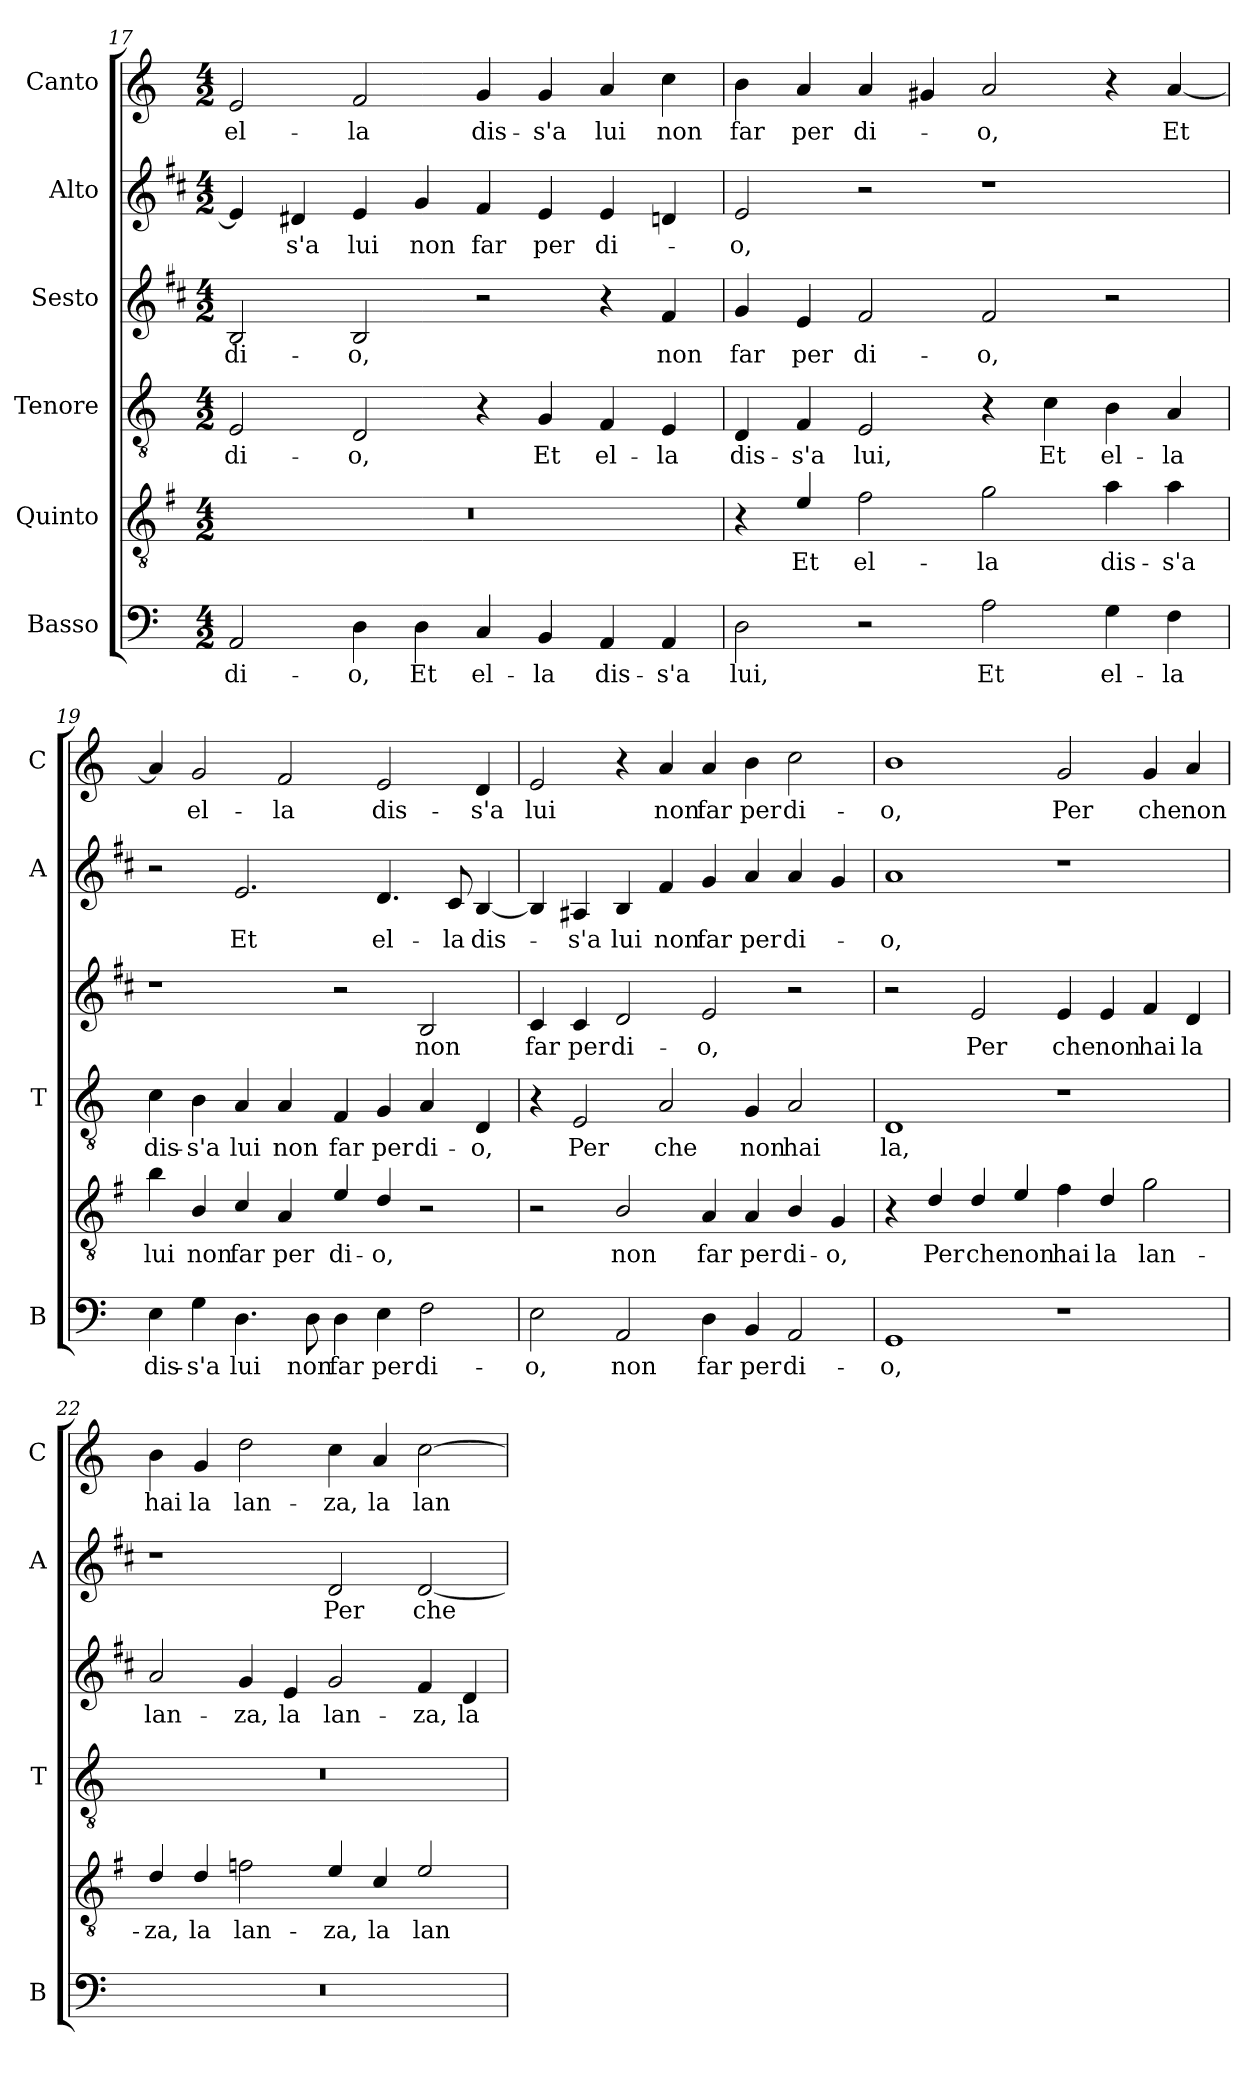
**kern	**text	**kern	**text	**kern	**text	**kern	**text	**kern	**text	**kern	**text
*part6	*part6	*part5	*part5	*part4	*part4	*part3	*part3	*part2	*part2	*part1	*part1
*staff6	*staff6	*staff5	*staff5	*staff4	*staff4	*staff3	*staff3	*staff2	*staff2	*staff1	*staff1
*I"Basso	*	*I"Quinto	*	*I"Tenore	*	*I"Sesto	*	*I"Alto	*	*I"Canto	*
*I'B	*	*	*	*I'T	*	*	*	*I'A	*	*I'C	*
*clefF4	*	*clefGv2	*	*clefGv2	*	*clefG2	*	*clefG2	*	*clefG2	*
*	*	*ITrd4c7	*	*	*	*ITrd1c2	*	*ITrd1c2	*	*	*
*k[]	*	*k[]	*	*k[]	*	*k[]	*	*k[]	*	*k[]	*
*C:	*	*C:	*	*C:	*	*C:	*	*C:	*	*C:	*
*M4/2	*	*M4/2	*	*M4/2	*	*M4/2	*	*M4/2	*	*M4/2	*
=17	=17	=17	=17	=17	=17	=17	=17	=17	=17	=17	=17
!	!LO:LY:b	!	!	!	!LO:LY:b	!	!LO:LY:b	!	!	!	!LO:LY:b
2AA/	di-	0r	.	2E/	di-	2A/	di-	4d/]	.	2e/	el-
!	!	!	!	!	!	!	!	!	!LO:LY:b	!	!
.	.	.	.	.	.	.	.	4c#X/	-s'a	.	.
!	!LO:LY:b	!	!	!	!LO:LY:b	!	!LO:LY:b	!	!LO:LY:b	!	!LO:LY:b
4D\	-o,	.	.	2D/	-o,	2A/	-o,	4d/	lui	2f/	-la
!	!LO:LY:b	!	!	!	!	!	!	!	!LO:LY:b	!	!
4D\	Et	.	.	.	.	.	.	4f/	non	.	.
!	!LO:LY:b	!	!	!	!	!	!	!	!LO:LY:b	!	!LO:LY:b
4C/	el-	.	.	4r	.	2r	.	4e/	far	4g/	dis-
!	!LO:LY:b	!	!	!	!LO:LY:b	!	!	!	!LO:LY:b	!	!LO:LY:b
4BB/	-la	.	.	4G/	Et	.	.	4d/	per	4g/	-s'a
!	!LO:LY:b	!	!	!	!LO:LY:b	!	!	!	!LO:LY:b	!	!LO:LY:b
4AA/	dis-	.	.	4F/	el-	4r	.	4d/	di-	4a/	lui
!	!LO:LY:b	!	!	!	!LO:LY:b	!	!LO:LY:b	!	!	!	!LO:LY:b
4AA/	-s'a	.	.	4E/	-la	4e/	non	4cn/	.	4cc\	non
=18	=18	=18	=18	=18	=18	=18	=18	=18	=18	=18	=18
!	!LO:LY:b	!	!	!	!LO:LY:b	!	!LO:LY:b	!	!LO:LY:b	!	!LO:LY:b
2D\	lui,	4r	.	4D/	dis-	4f/	far	2d/	-o,	4b\	far
!	!	!	!LO:LY:b	!	!LO:LY:b	!	!LO:LY:b	!	!	!	!LO:LY:b
.	.	4A/	Et	4F/	-s'a	4d/	per	.	.	4a/	per
!	!	!	!LO:LY:b	!	!LO:LY:b	!	!LO:LY:b	!	!	!	!LO:LY:b
2r	.	2B\	el-	2E/	lui,	2e/	di-	2r	.	4a/	di-
.	.	.	.	.	.	.	.	.	.	4g#X/	.
!	!LO:LY:b	!	!LO:LY:b	!	!	!	!LO:LY:b	!	!	!	!LO:LY:b
2A\	Et	2c\	-la	4r	.	2e/	-o,	1r	.	2a/	-o,
!	!	!	!	!	!LO:LY:b	!	!	!	!	!	!
.	.	.	.	4c\	Et	.	.	.	.	.	.
!	!LO:LY:b	!	!LO:LY:b	!	!LO:LY:b	!	!	!	!	!	!
4G\	el-	4d\	dis-	4B\	el-	2r	.	.	.	4r	.
!	!LO:LY:b	!	!LO:LY:b	!	!LO:LY:b	!	!	!	!	!	!LO:LY:b
4F\	-la	4d\	-s'a	4A/	-la	.	.	.	.	[4a/	Et
!!LO:PB:g=z
=19	=19	=19	=19	=19	=19	=19	=19	=19	=19	=19	=19
!	!LO:LY:b	!	!LO:LY:b	!	!LO:LY:b	!	!	!	!	!	!
4E\	dis-	4e\	lui	4c\	dis-	1r	.	2r	.	4a/]	.
!	!LO:LY:b	!	!LO:LY:b	!	!LO:LY:b	!	!	!	!	!	!LO:LY:b
4G\	-s'a	4E/	non	4B\	-s'a	.	.	.	.	2g/	el-
!	!LO:LY:b	!	!LO:LY:b	!	!LO:LY:b	!	!	!	!LO:LY:b	!	!
4.D\	lui	4F/	far	4A/	lui	.	.	2.d/	Et	.	.
!	!	!	!LO:LY:b	!	!LO:LY:b	!	!	!	!	!	!LO:LY:b
.	.	4D/	per	4A/	non	.	.	.	.	2f/	-la
!	!LO:LY:b	!	!	!	!	!	!	!	!	!	!
8D\	non	.	.	.	.	.	.	.	.	.	.
!	!LO:LY:b	!	!LO:LY:b	!	!LO:LY:b	!	!	!	!	!	!
4D\	far	4A/	di-	4F/	far	2r	.	.	.	.	.
!	!LO:LY:b	!	!LO:LY:b	!	!LO:LY:b	!	!	!	!LO:LY:b	!	!LO:LY:b
4E\	per	4G/	-o,	4G/	per	.	.	4.c/	el-	2e/	dis-
!	!LO:LY:b	!	!	!	!LO:LY:b	!	!LO:LY:b	!	!	!	!
2F\	di-	2r	.	4A/	di-	2A/	non	.	.	.	.
!	!	!	!	!	!	!	!	!	!LO:LY:b	!	!
.	.	.	.	.	.	.	.	8B/	-la	.	.
!	!	!	!	!	!LO:LY:b	!	!	!	!LO:LY:b	!	!LO:LY:b
.	.	.	.	4D/	-o,	.	.	[4A/	dis-	4d/	-s'a
=20	=20	=20	=20	=20	=20	=20	=20	=20	=20	=20	=20
!	!LO:LY:b	!	!	!	!	!	!LO:LY:b	!	!	!	!LO:LY:b
2E\	-o,	2r	.	4r	.	4B/	far	4A/]	.	2e/	lui
!	!	!	!	!	!LO:LY:b	!	!LO:LY:b	!	!LO:LY:b	!	!
.	.	.	.	2E/	Per	4B/	per	4G#X/	-s'a	.	.
!	!LO:LY:b	!	!LO:LY:b	!	!	!	!LO:LY:b	!	!LO:LY:b	!	!
2AA/	non	2E/	non	.	.	2c/	di-	4A/	lui	4r	.
!	!	!	!	!	!LO:LY:b	!	!	!	!LO:LY:b	!	!LO:LY:b
.	.	.	.	2A/	che	.	.	4e/	non	4a/	non
!	!LO:LY:b	!	!LO:LY:b	!	!	!	!LO:LY:b	!	!LO:LY:b	!	!LO:LY:b
4D\	far	4D/	far	.	.	2d/	-o,	4f/	far	4a/	far
!	!LO:LY:b	!	!LO:LY:b	!	!LO:LY:b	!	!	!	!LO:LY:b	!	!LO:LY:b
4BB/	per	4D/	per	4G/	non	.	.	4g/	per	4b\	per
!	!LO:LY:b	!	!LO:LY:b	!	!LO:LY:b	!	!	!	!LO:LY:b	!	!LO:LY:b
2AA/	di-	4E/	di-	2A/	hai	2r	.	4g/	di-	2cc\	di-
!	!	!	!LO:LY:b	!	!	!	!	!	!	!	!
.	.	4C/	-o,	.	.	.	.	4f/	.	.	.
=21	=21	=21	=21	=21	=21	=21	=21	=21	=21	=21	=21
!	!LO:LY:b	!	!	!	!LO:LY:b	!	!	!	!LO:LY:b	!	!LO:LY:b
1GG	-o,	4r	.	1D	la,	2r	.	1g	-o,	1b	-o,
!	!	!	!LO:LY:b	!	!	!	!	!	!	!	!
.	.	4G/	Per	.	.	.	.	.	.	.	.
!	!	!	!LO:LY:b	!	!	!	!LO:LY:b	!	!	!	!
.	.	4G/	che	.	.	2d/	Per	.	.	.	.
!	!	!	!LO:LY:b	!	!	!	!	!	!	!	!
.	.	4A/	non	.	.	.	.	.	.	.	.
!	!	!	!LO:LY:b	!	!	!	!LO:LY:b	!	!	!	!LO:LY:b
1r	.	4B\	hai	1r	.	4d/	che	1r	.	2g/	Per
!	!	!	!LO:LY:b	!	!	!	!LO:LY:b	!	!	!	!
.	.	4G/	la	.	.	4d/	non	.	.	.	.
!	!	!	!LO:LY:b	!	!	!	!LO:LY:b	!	!	!	!LO:LY:b
.	.	2c\	lan-	.	.	4e/	hai	.	.	4g/	che
!	!	!	!	!	!	!	!LO:LY:b	!	!	!	!LO:LY:b
.	.	.	.	.	.	4c/	la	.	.	4a/	non
=22	=22	=22	=22	=22	=22	=22	=22	=22	=22	=22	=22
!	!	!	!LO:LY:b	!	!	!	!LO:LY:b	!	!	!	!LO:LY:b
0r	.	4G/	-za,	0r	.	2g/	lan-	1r	.	4b\	hai
!	!	!	!LO:LY:b	!	!	!	!	!	!	!	!LO:LY:b
.	.	4G/	la	.	.	.	.	.	.	4g/	la
!	!	!	!LO:LY:b	!	!	!	!LO:LY:b	!	!	!	!LO:LY:b
.	.	2B-X\	lan-	.	.	4f/	-za,	.	.	2dd\	lan-
!	!	!	!	!	!	!	!LO:LY:b	!	!	!	!
.	.	.	.	.	.	4d/	la	.	.	.	.
!	!	!	!LO:LY:b	!	!	!	!LO:LY:b	!	!LO:LY:b	!	!LO:LY:b
.	.	4A/	-za,	.	.	2f/	lan-	2c/	Per	4cc\	-za,
!	!	!	!LO:LY:b	!	!	!	!	!	!	!	!LO:LY:b
.	.	4F/	la	.	.	.	.	.	.	4a/	la
!	!	!	!LO:LY:b	!	!	!	!LO:LY:b	!	!LO:LY:b	!	!LO:LY:b
.	.	2A/	lan-	.	.	4e/	-za,	[2c/	che	[2cc\	lan-
!	!	!	!	!	!	!	!LO:LY:b	!	!	!	!
.	.	.	.	.	.	4c/	la	.	.	.	.
=	=	=	=	=	=	=	=	=	=	=	=
*-	*-	*-	*-	*-	*-	*-	*-	*-	*-	*-	*-
